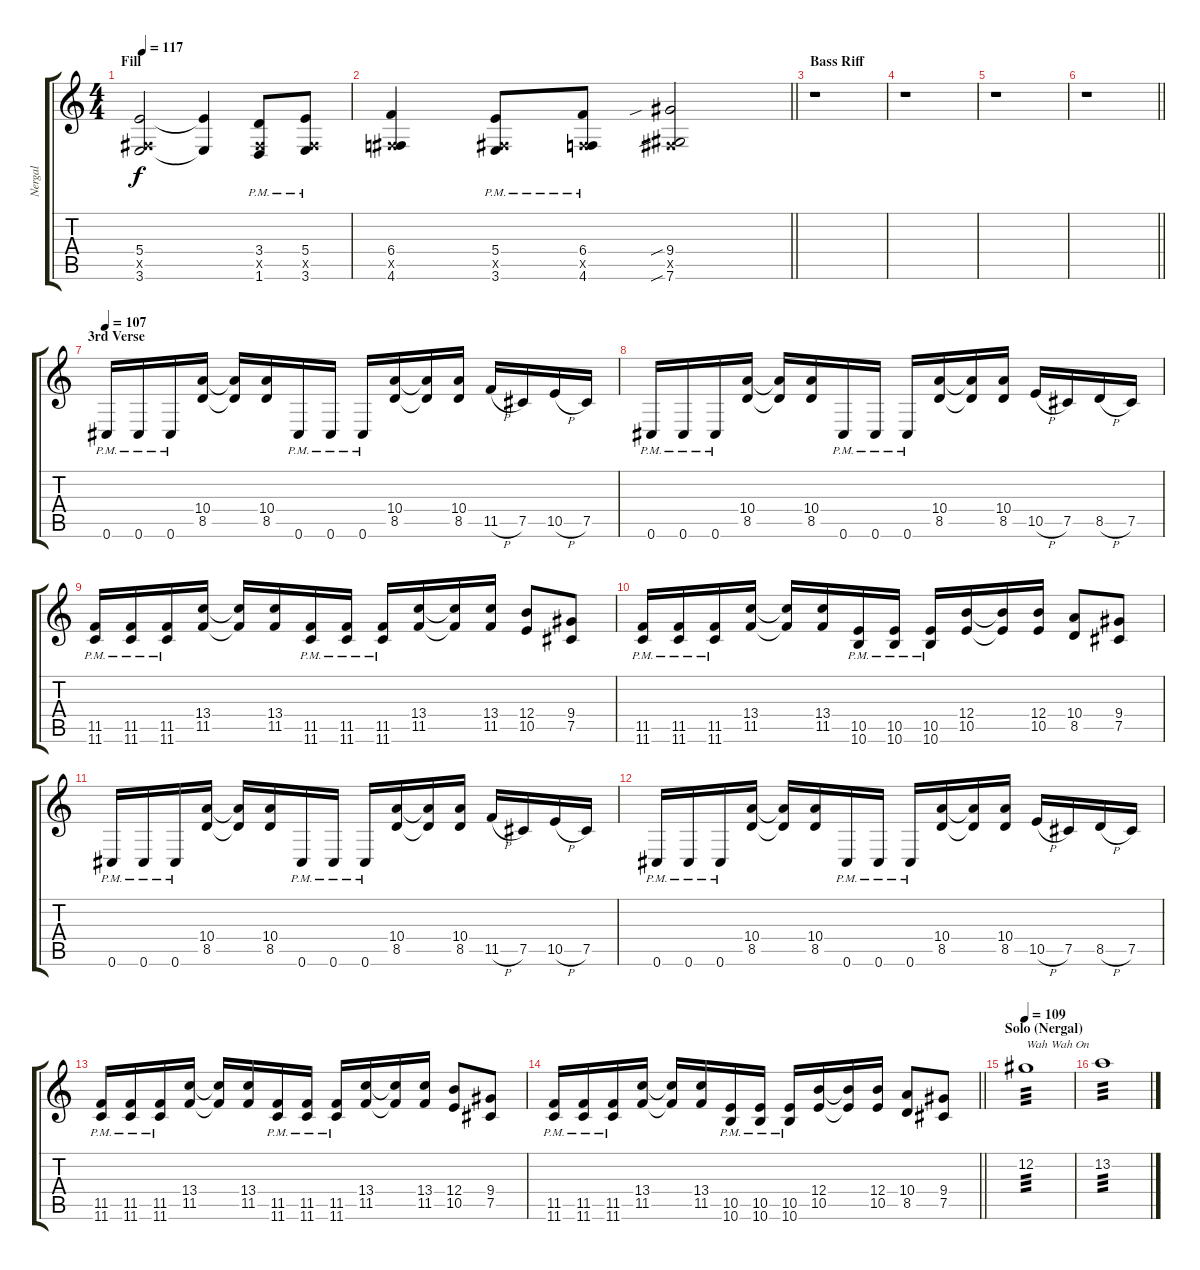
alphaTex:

\track ("Nergal " "Nergal ") {instrument distortionguitar}
\staff {score tabs}
\tuning (Db4 Ab3 E3 B2 Gb2 Db2) {hide}
\ts (4 4)
\section ("" "Fill")
\tempo 117
\clef g2
\ks c
(5.4 0.5{x} 3.6).2{dy f} (5.4{t} 3.6{t}).4 (3.4{pm} 0.5{x} 1.6{pm}).8 (5.4{pm} 0.5{x} 3.6{pm}).8 |
\barLineRight lightlight
(6.4 0.5{x} 4.6).4 (5.4{pm} 0.5{x} 3.6{pm}).8 (6.4{pm} 0.5{x} 4.6{pm}).8 (9.4{sib} 0.5{x} 7.6{sib}).2 |
\section ("" "Bass Riff")
r.1 |
r.1 |
r.1 |
\barLineRight lightlight
r.1 |
\section ("" "3rd Verse")
\tempo 107
0.6{pm}.16 0.6{pm}.16 0.6{pm}.16 (10.4 8.5).16 (10.4{t} 8.5{t}).16 (10.4 8.5).16 0.6{pm}.16 0.6{pm}.16 0.6{pm}.16 (10.4 8.5).16 (10.4{t} 8.5{t}).16 (10.4 8.5).16 11.5{h}.16 7.5.16 10.5{h}.16 7.5.16 |
0.6{pm}.16 0.6{pm}.16 0.6{pm}.16 (10.4 8.5).16 (10.4{t} 8.5{t}).16 (10.4 8.5).16 0.6{pm}.16 0.6{pm}.16 0.6{pm}.16 (10.4 8.5).16 (10.4{t} 8.5{t}).16 (10.4 8.5).16 10.5{h}.16 7.5.16 8.5{h}.16 7.5.16 |
(11.5{pm} 11.6{pm}).16 (11.5{pm} 11.6{pm}).16 (11.5{pm} 11.6{pm}).16 (13.4 11.5).16 (13.4{t} 11.5{t}).16 (13.4 11.5).16 (11.5{pm} 11.6{pm}).16 (11.5{pm} 11.6{pm}).16 (11.5{pm} 11.6{pm}).16 (13.4 11.5).16 (13.4{t} 11.5{t}).16 (13.4 11.5).16 (12.4 10.5).8 (9.4 7.5).8 |
(11.5{pm} 11.6{pm}).16 (11.5{pm} 11.6{pm}).16 (11.5{pm} 11.6{pm}).16 (13.4 11.5).16 (13.4{t} 11.5{t}).16 (13.4 11.5).16 (10.5{pm} 10.6{pm}).16 (10.5{pm} 10.6{pm}).16 (10.5{pm} 10.6{pm}).16 (12.4 10.5).16 (12.4{t} 10.5{t}).16 (12.4 10.5).16 (10.4 8.5).8 (9.4 7.5).8 |
0.6{pm}.16 0.6{pm}.16 0.6{pm}.16 (10.4 8.5).16 (10.4{t} 8.5{t}).16 (10.4 8.5).16 0.6{pm}.16 0.6{pm}.16 0.6{pm}.16 (10.4 8.5).16 (10.4{t} 8.5{t}).16 (10.4 8.5).16 11.5{h}.16 7.5.16 10.5{h}.16 7.5.16 |
0.6{pm}.16 0.6{pm}.16 0.6{pm}.16 (10.4 8.5).16 (10.4{t} 8.5{t}).16 (10.4 8.5).16 0.6{pm}.16 0.6{pm}.16 0.6{pm}.16 (10.4 8.5).16 (10.4{t} 8.5{t}).16 (10.4 8.5).16 10.5{h}.16 7.5.16 8.5{h}.16 7.5.16 |
(11.5{pm} 11.6{pm}).16 (11.5{pm} 11.6{pm}).16 (11.5{pm} 11.6{pm}).16 (13.4 11.5).16 (13.4{t} 11.5{t}).16 (13.4 11.5).16 (11.5{pm} 11.6{pm}).16 (11.5{pm} 11.6{pm}).16 (11.5{pm} 11.6{pm}).16 (13.4 11.5).16 (13.4{t} 11.5{t}).16 (13.4 11.5).16 (12.4 10.5).8 (9.4 7.5).8 |
\barLineRight lightlight
(11.5{pm} 11.6{pm}).16 (11.5{pm} 11.6{pm}).16 (11.5{pm} 11.6{pm}).16 (13.4 11.5).16 (13.4{t} 11.5{t}).16 (13.4 11.5).16 (10.5{pm} 10.6{pm}).16 (10.5{pm} 10.6{pm}).16 (10.5{pm} 10.6{pm}).16 (12.4 10.5).16 (12.4{t} 10.5{t}).16 (12.4 10.5).16 (10.4 8.5).8 (9.4 7.5).8 |
\section ("" "Solo (Nergal)")
\tempo 109
12.2.1{txt "Wah Wah On" tp 3} |
13.2.1{tp 3}
